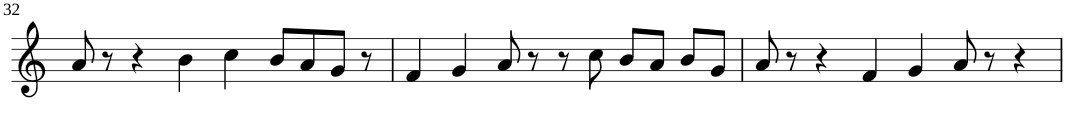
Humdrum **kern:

**kern
*part1
*staff1
*I"Violin
!!LO:PB:g=z
*clefG2
*k[]
*M6/4
=32
8a/
8r
4r
4b\
4cc\
8b/L
8a/
8g/J
8r
=33
4f/
4g/
8a/
8r
8r
8cc\
8b/L
8a/J
8b/L
8g/J
=34
8a/
8r
4r
4f/
4g/
8a/
8r
4r
=
*-
